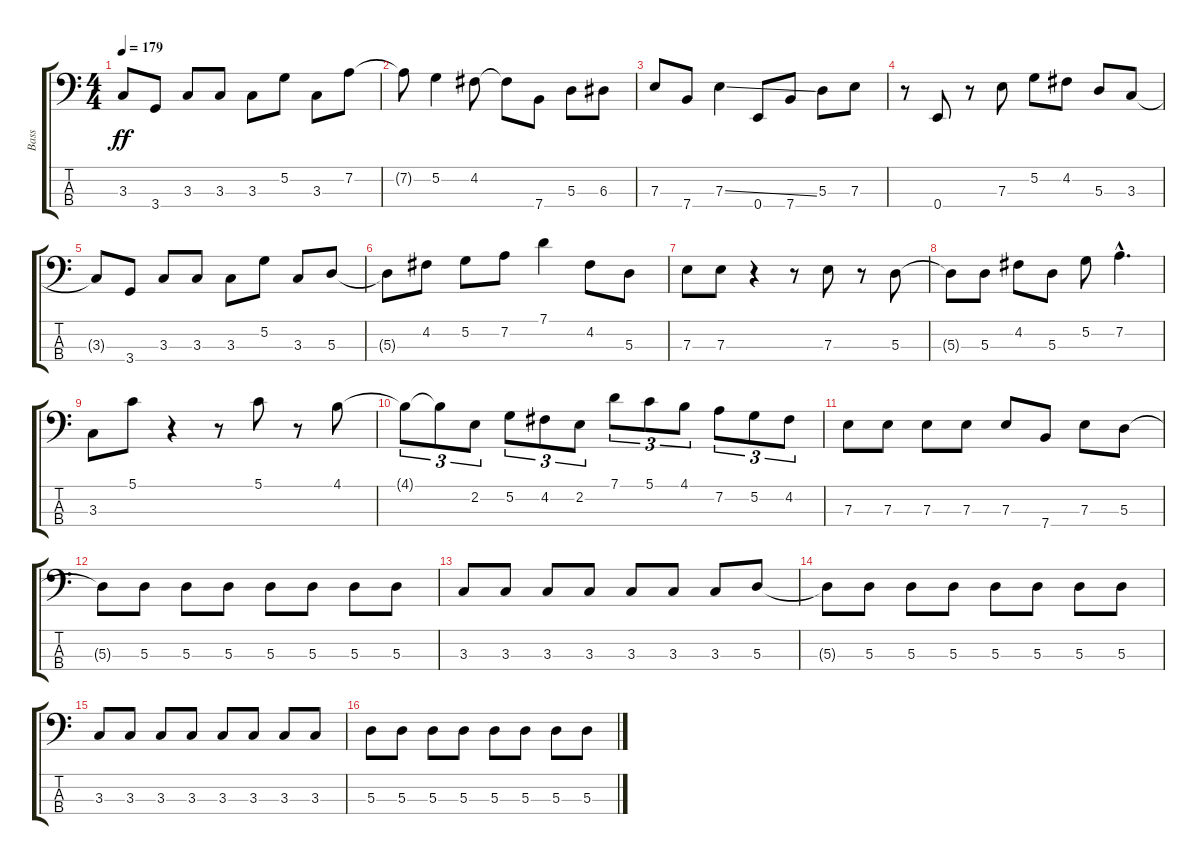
\track ("Bass" "Bass") {instrument electricbassfinger}
\staff {score tabs}
\tuning (G2 D2 A1 E1) {hide}
\ts (4 4)
\tempo 179
\clef f4
\ks c
3.3{t}.8{dy ff} 3.4.8 3.3.8 3.3.8 3.3.8 5.2.8 3.3.8 7.2.8 |
7.2{t}.8 5.2.4 4.2.8 4.2{t}.8 7.4.8 5.3.8 6.3.8 |
7.3.8 7.4.8 7.3{ss}.4 0.4.8 7.4.8 5.3.8 7.3.8 |
r.8 0.4.8 r.8 7.3.8 5.2.8 4.2.8 5.3.8 3.3.8 |
3.3{t}.8 3.4.8 3.3.8 3.3.8 3.3.8 5.2.8 3.3.8 5.3.8 |
5.3{t}.8 4.2.8 5.2.8 7.2.8 7.1.4 4.2.8 5.3.8 |
7.3.8 7.3.8 r.4 r.8 7.3.8 r.8 5.3.8 |
5.3{t}.8 5.3.8 4.2.8 5.3.8 5.2.8 7.2{hac}.4{d} |
3.3.8 5.1.8 r.4 r.8 5.1.8 r.8 4.1.8 |
4.1{t}.8{tu (3 2)} 4.1{t}.8{tu (3 2)} 2.2.8{tu (3 2)} 5.2.8{tu (3 2)} 4.2.8{tu (3 2)} 2.2.8{tu (3 2)} 7.1.8{tu (3 2)} 5.1.8{tu (3 2)} 4.1.8{tu (3 2)} 7.2.8{tu (3 2)} 5.2.8{tu (3 2)} 4.2.8{tu (3 2)} |
7.3.8 7.3.8 7.3.8 7.3.8 7.3.8 7.4.8 7.3.8 5.3.8 |
5.3{t}.8 5.3.8 5.3.8 5.3.8 5.3.8 5.3.8 5.3.8 5.3.8 |
3.3.8 3.3.8 3.3.8 3.3.8 3.3.8 3.3.8 3.3.8 5.3.8 |
5.3{t}.8 5.3.8 5.3.8 5.3.8 5.3.8 5.3.8 5.3.8 5.3.8 |
3.3.8 3.3.8 3.3.8 3.3.8 3.3.8 3.3.8 3.3.8 3.3.8 |
5.3.8 5.3.8 5.3.8 5.3.8 5.3.8 5.3.8 5.3.8 5.3.8
